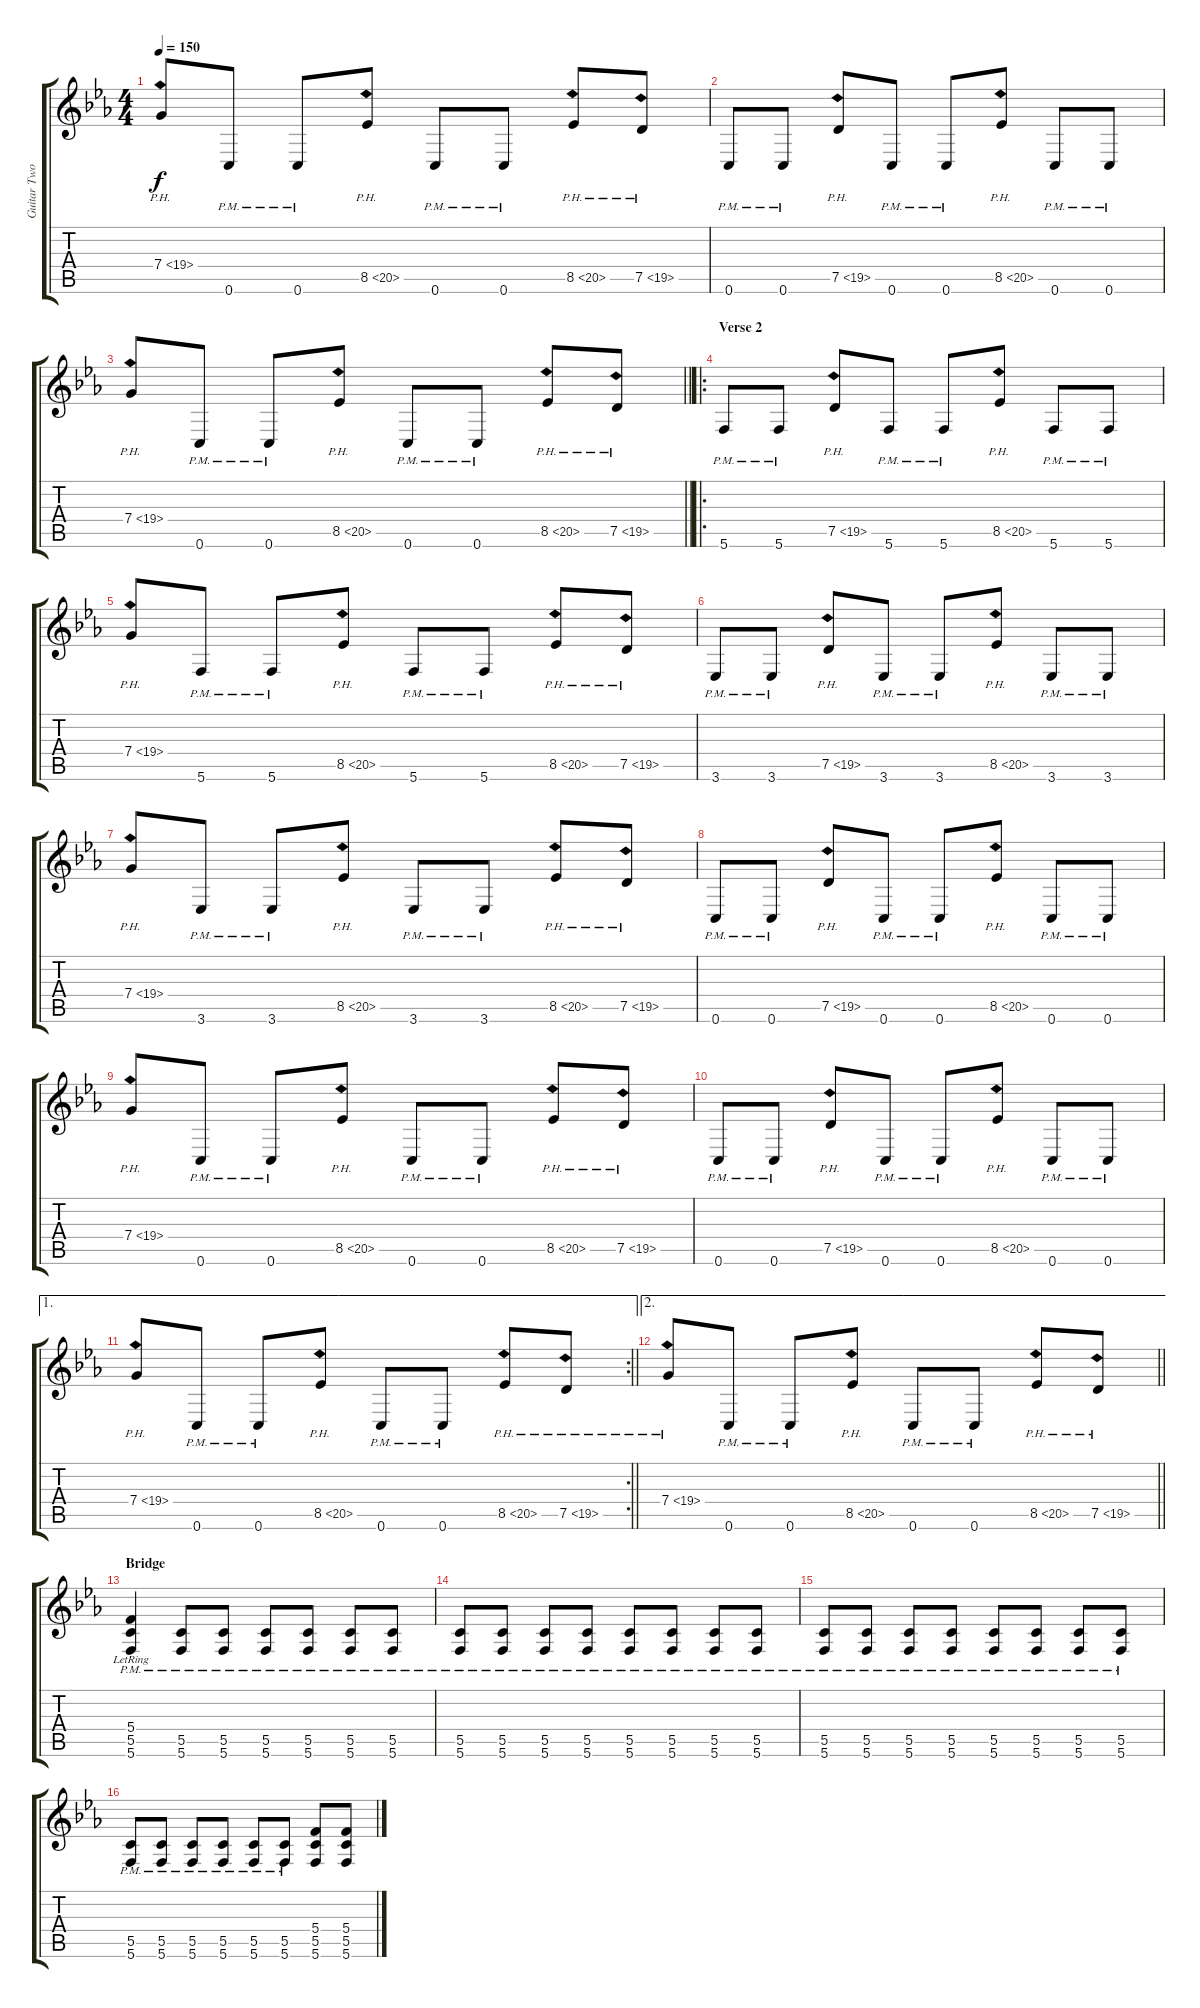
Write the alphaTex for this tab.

\track ("Guitar Two" "Guitar Two") {instrument distortionguitar}
\staff {score tabs}
\tuning (E4 C4 G3 C3 G2 C2) {hide}
\ts (4 4)
\tempo 150
\clef g2
\ks cminor
7.4{ph 12}.8{dy f} 0.6{pm}.8 0.6{pm}.8 8.5{ph 12}.8 0.6{pm}.8 0.6{pm}.8 8.5{ph 12}.8 7.5{ph 12}.8 |
0.6{pm}.8 0.6{pm}.8 7.5{ph 12}.8 0.6{pm}.8 0.6{pm}.8 8.5{ph 12}.8 0.6{pm}.8 0.6{pm}.8 |
\barLineRight lightlight
7.4{ph 12}.8 0.6{pm}.8 0.6{pm}.8 8.5{ph 12}.8 0.6{pm}.8 0.6{pm}.8 8.5{ph 12}.8 7.5{ph 12}.8 |
\ro
\section ("" "Verse 2")
5.6{pm}.8 5.6{pm}.8 7.5{ph 12}.8 5.6{pm}.8 5.6{pm}.8 8.5{ph 12}.8 5.6{pm}.8 5.6{pm}.8 |
7.4{ph 12}.8 5.6{pm}.8 5.6{pm}.8 8.5{ph 12}.8 5.6{pm}.8 5.6{pm}.8 8.5{ph 12}.8 7.5{ph 12}.8 |
3.6{pm}.8 3.6{pm}.8 7.5{ph 12}.8 3.6{pm}.8 3.6{pm}.8 8.5{ph 12}.8 3.6{pm}.8 3.6{pm}.8 |
7.4{ph 12}.8 3.6{pm}.8 3.6{pm}.8 8.5{ph 12}.8 3.6{pm}.8 3.6{pm}.8 8.5{ph 12}.8 7.5{ph 12}.8 |
0.6{pm}.8 0.6{pm}.8 7.5{ph 12}.8 0.6{pm}.8 0.6{pm}.8 8.5{ph 12}.8 0.6{pm}.8 0.6{pm}.8 |
7.4{ph 12}.8 0.6{pm}.8 0.6{pm}.8 8.5{ph 12}.8 0.6{pm}.8 0.6{pm}.8 8.5{ph 12}.8 7.5{ph 12}.8 |
0.6{pm}.8 0.6{pm}.8 7.5{ph 12}.8 0.6{pm}.8 0.6{pm}.8 8.5{ph 12}.8 0.6{pm}.8 0.6{pm}.8 |
\ae 1
\rc 2
\barLineRight lightlight
7.4{ph 12}.8 0.6{pm}.8 0.6{pm}.8 8.5{ph 12}.8 0.6{pm}.8 0.6{pm}.8 8.5{ph 12}.8 7.5{ph 12}.8 |
\ae 2
\barLineRight lightlight
7.4{ph 12}.8 0.6{pm}.8 0.6{pm}.8 8.5{ph 12}.8 0.6{pm}.8 0.6{pm}.8 8.5{ph 12}.8 7.5{ph 12}.8 |
\section ("" "Bridge")
(5.4{pm lr} 5.5{pm lr} 5.6{pm lr}).4 (5.5{pm} 5.6{pm}).8 (5.5{pm} 5.6{pm}).8 (5.5{pm} 5.6{pm}).8 (5.5{pm} 5.6{pm}).8 (5.5{pm} 5.6{pm}).8 (5.5{pm} 5.6{pm}).8 |
(5.5{pm} 5.6{pm}).8 (5.5{pm} 5.6{pm}).8 (5.5{pm} 5.6{pm}).8 (5.5{pm} 5.6{pm}).8 (5.5{pm} 5.6{pm}).8 (5.5{pm} 5.6{pm}).8 (5.5{pm} 5.6{pm}).8 (5.5{pm} 5.6{pm}).8 |
(5.5{pm} 5.6{pm}).8 (5.5{pm} 5.6{pm}).8 (5.5{pm} 5.6{pm}).8 (5.5{pm} 5.6{pm}).8 (5.5{pm} 5.6{pm}).8 (5.5{pm} 5.6{pm}).8 (5.5{pm} 5.6{pm}).8 (5.5{pm} 5.6{pm}).8 |
(5.5{pm} 5.6{pm}).8 (5.5{pm} 5.6{pm}).8 (5.5{pm} 5.6{pm}).8 (5.5{pm} 5.6{pm}).8 (5.5{pm} 5.6{pm}).8 (5.5{pm} 5.6{pm}).8 (5.4 5.5 5.6).8 (5.4 5.5 5.6).8
